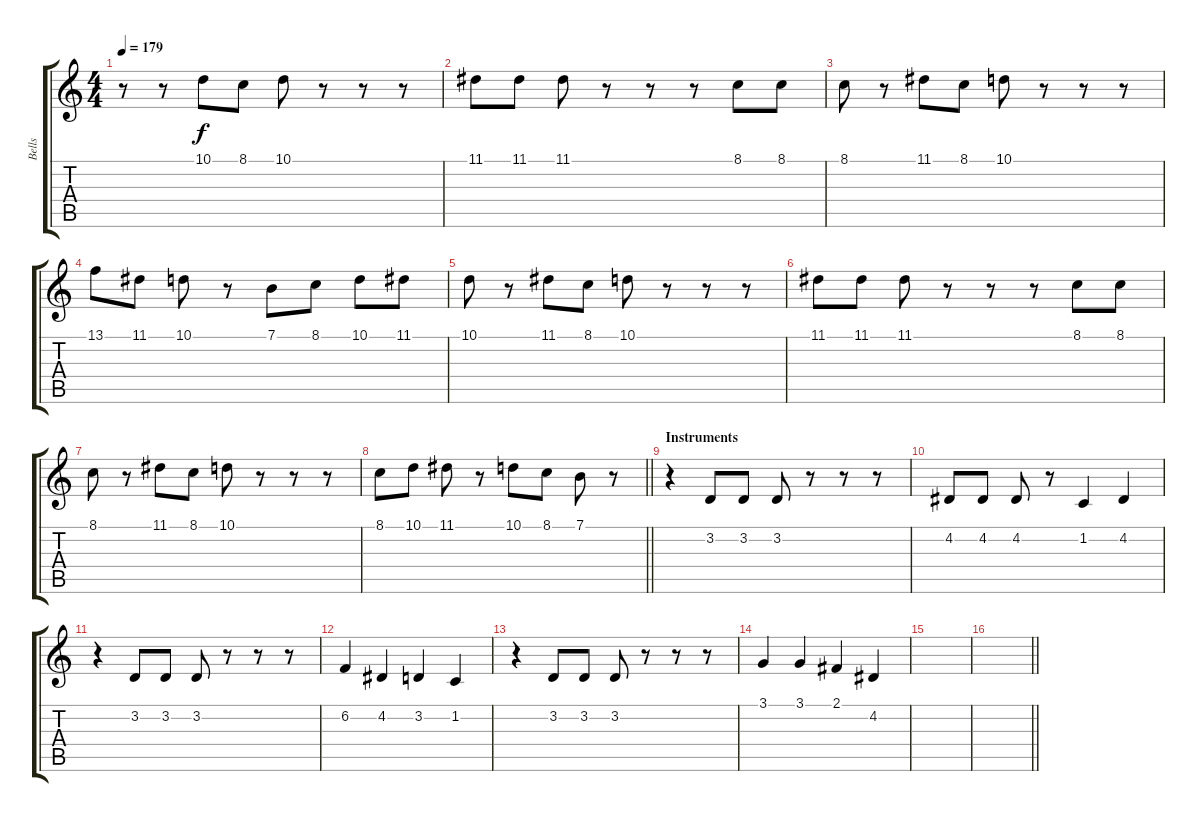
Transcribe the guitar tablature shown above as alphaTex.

\track ("Bells" "Bells") {instrument glockenspiel}
\staff {score tabs}
\tuning (E4 B3 G3 D3 A2 E2) {hide}
\ts (4 4)
\tempo 179
\clef g2
\ks c
r.8{dy f} r.8 10.1.8{instrument xylophone} 8.1.8 10.1.8 r.8 r.8 r.8 |
11.1.8 11.1.8 11.1.8 r.8 r.8 r.8 8.1.8 8.1.8 |
8.1.8 r.8 11.1.8 8.1.8 10.1.8 r.8 r.8 r.8 |
13.1.8 11.1.8 10.1.8 r.8 7.1.8 8.1.8 10.1.8 11.1.8 |
10.1.8 r.8 11.1.8 8.1.8 10.1.8 r.8 r.8 r.8 |
11.1.8 11.1.8 11.1.8 r.8 r.8 r.8 8.1.8 8.1.8 |
8.1.8 r.8 11.1.8 8.1.8 10.1.8 r.8 r.8 r.8 |
\barLineRight lightlight
8.1.8 10.1.8 11.1.8 r.8 10.1.8 8.1.8 7.1.8 r.8 |
\section ("" "Instruments")
r.4 3.2.8 3.2.8 3.2.8 r.8 r.8 r.8 |
4.2.8 4.2.8 4.2.8 r.8 1.2.4 4.2.4 |
r.4 3.2.8 3.2.8 3.2.8 r.8 r.8 r.8 |
6.2.4 4.2.4 3.2.4 1.2.4 |
r.4 3.2.8 3.2.8 3.2.8 r.8 r.8 r.8 |
3.1.4 3.1.4 2.1.4 4.2.4 |
|
\barLineRight lightlight
